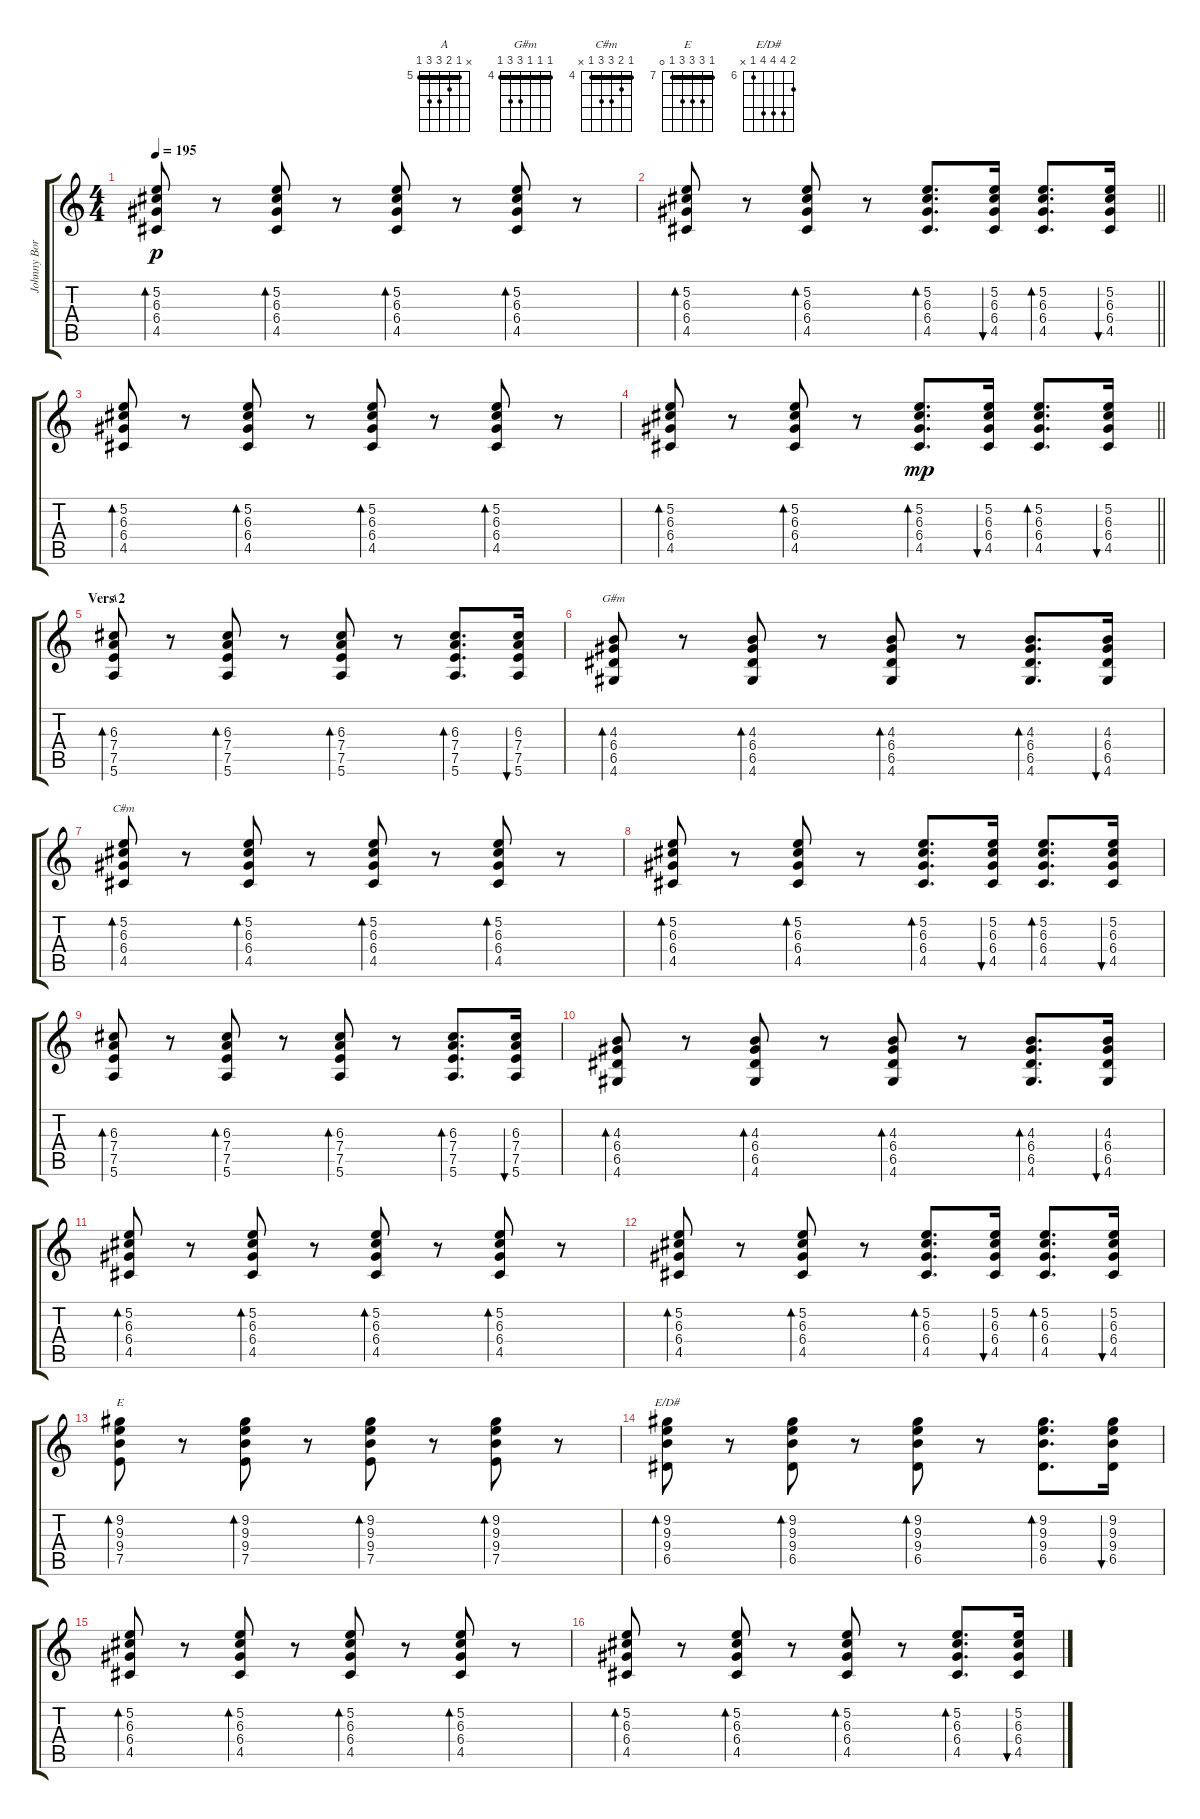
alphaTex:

\track ("Johnny Borell (vox, Guitar)" "Johnny Bor") {instrument acousticguitarsteel}
\staff {score tabs}
\tuning (E4 B3 G3 D3 A2 E2) {hide}
\chord ("A" x 5 6 7 7 5) {firstfret 5 barre 5}
\chord ("G#m" 4 4 4 6 6 4) {firstfret 4 barre 4}
\chord ("C#m" 4 5 6 6 4 x) {firstfret 4 barre 4}
\chord ("E" 7 9 9 9 7 0) {firstfret 7 barre 7}
\chord ("E/D#" 7 9 9 9 6 x) {firstfret 6}
\ts (4 4)
\tempo 195
\clef g2
\ks c
(5.2 6.3 6.4 4.5).8{bd 30 dy p} r.8 (5.2 6.3 6.4 4.5).8{bd 30} r.8 (5.2 6.3 6.4 4.5).8{bd 30} r.8 (5.2 6.3 6.4 4.5).8{bd 30} r.8 |
\barLineRight lightlight
(5.2 6.3 6.4 4.5).8{bd 30} r.8 (5.2 6.3 6.4 4.5).8{bd 30} r.8 (5.2 6.3 6.4 4.5).8{d bd 30} (5.2 6.3 6.4 4.5).16{bu 60} (5.2 6.3 6.4 4.5).8{d bd 30} (5.2 6.3 6.4 4.5).16{bu 60} |
(5.2 6.3 6.4 4.5).8{bd 30} r.8 (5.2 6.3 6.4 4.5).8{bd 30} r.8 (5.2 6.3 6.4 4.5).8{bd 30} r.8 (5.2 6.3 6.4 4.5).8{bd 30} r.8 |
\barLineRight lightlight
(5.2 6.3 6.4 4.5).8{bd 30} r.8 (5.2 6.3 6.4 4.5).8{bd 30} r.8 (5.2 6.3 6.4 4.5).8{d bd 30 dy mp} (5.2 6.3 6.4 4.5).16{bu 60} (5.2 6.3 6.4 4.5).8{d bd 30} (5.2 6.3 6.4 4.5).16{bu 60} |
\section ("" "Vers 2")
(6.3 7.4 7.5 5.6).8{bd 30 ch "A"} r.8 (6.3 7.4 7.5 5.6).8{bd 30} r.8 (6.3 7.4 7.5 5.6).8{bd 30} r.8 (6.3 7.4 7.5 5.6).8{d bd 30} (6.3 7.4 7.5 5.6).16{bu 30} |
(4.3 6.4 6.5 4.6).8{bd 30 ch "G#m"} r.8 (4.3 6.4 6.5 4.6).8{bd 30} r.8 (4.3 6.4 6.5 4.6).8{bd 30} r.8 (4.3 6.4 6.5 4.6).8{d bd 30} (4.3 6.4 6.5 4.6).16{bu 30} |
(5.2 6.3 6.4 4.5).8{bd 30 ch "C#m"} r.8 (5.2 6.3 6.4 4.5).8{bd 30} r.8 (5.2 6.3 6.4 4.5).8{bd 30} r.8 (5.2 6.3 6.4 4.5).8{bd 30} r.8 |
(5.2 6.3 6.4 4.5).8{bd 30} r.8 (5.2 6.3 6.4 4.5).8{bd 30} r.8 (5.2 6.3 6.4 4.5).8{d bd 30} (5.2 6.3 6.4 4.5).16{bu 30} (5.2 6.3 6.4 4.5).8{d bd 30} (5.2 6.3 6.4 4.5).16{bu 30} |
(6.3 7.4 7.5 5.6).8{bd 30} r.8 (6.3 7.4 7.5 5.6).8{bd 30} r.8 (6.3 7.4 7.5 5.6).8{bd 30} r.8 (6.3 7.4 7.5 5.6).8{d bd 30} (6.3 7.4 7.5 5.6).16{bu 30} |
(4.3 6.4 6.5 4.6).8{bd 30} r.8 (4.3 6.4 6.5 4.6).8{bd 30} r.8 (4.3 6.4 6.5 4.6).8{bd 30} r.8 (4.3 6.4 6.5 4.6).8{d bd 30} (4.3 6.4 6.5 4.6).16{bu 30} |
(5.2 6.3 6.4 4.5).8{bd 30} r.8 (5.2 6.3 6.4 4.5).8{bd 30} r.8 (5.2 6.3 6.4 4.5).8{bd 30} r.8 (5.2 6.3 6.4 4.5).8{bd 30} r.8 |
(5.2 6.3 6.4 4.5).8{bd 30} r.8 (5.2 6.3 6.4 4.5).8{bd 30} r.8 (5.2 6.3 6.4 4.5).8{d bd 30} (5.2 6.3 6.4 4.5).16{bu 30} (5.2 6.3 6.4 4.5).8{d bd 30} (5.2 6.3 6.4 4.5).16{bu 30} |
(9.2 9.3 9.4 7.5).8{bd 60 ch "E"} r.8 (9.2 9.3 9.4 7.5).8{bd 60} r.8 (9.2 9.3 9.4 7.5).8{bd 60} r.8 (9.2 9.3 9.4 7.5).8{bd 60} r.8 |
(9.2 9.3 9.4 6.5).8{bd 60 ch "E/D#"} r.8 (9.2 9.3 9.4 6.5).8{bd 60} r.8 (9.2 9.3 9.4 6.5).8{bd 60} r.8 (9.2 9.3 9.4 6.5).8{d bd 60} (9.2 9.3 9.4 6.5).16{bu 60} |
(5.2 6.3 6.4 4.5).8{bd 30} r.8 (5.2 6.3 6.4 4.5).8{bd 30} r.8 (5.2 6.3 6.4 4.5).8{bd 30} r.8 (5.2 6.3 6.4 4.5).8{bd 30} r.8 |
(5.2 6.3 6.4 4.5).8{bd 30} r.8 (5.2 6.3 6.4 4.5).8{bd 30} r.8 (5.2 6.3 6.4 4.5).8{bd 30} r.8 (5.2 6.3 6.4 4.5).8{d bd 30} (5.2 6.3 6.4 4.5).16{bu 60}
